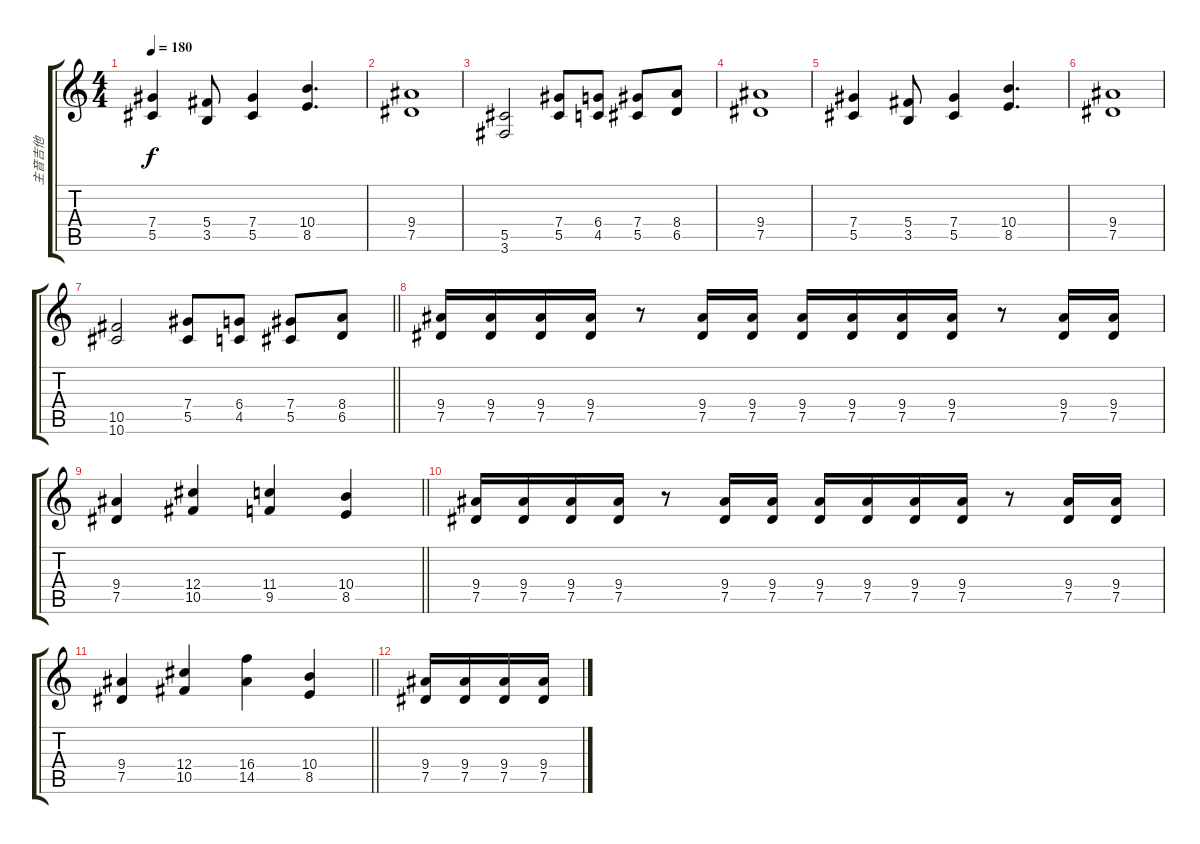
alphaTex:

\track ("主音吉他" "主音吉他") {instrument distortionguitar}
\staff {score tabs}
\tuning (Eb4 Bb3 Gb3 Db3 Ab2 Eb2) {hide}
\ts (4 4)
\tempo 180
\clef g2
\ks c
(7.4 5.5).4{dy f} (5.4 3.5).8 (7.4 5.5).4 (10.4 8.5).4{d} |
(9.4 7.5).1 |
(5.5 3.6).2 (7.4 5.5).8 (6.4 4.5).8 (7.4 5.5).8 (8.4 6.5).8 |
(9.4 7.5).1 |
(7.4 5.5).4 (5.4 3.5).8 (7.4 5.5).4 (10.4 8.5).4{d} |
(9.4 7.5).1 |
\barLineRight lightlight
(10.5 10.6).2 (7.4 5.5).8 (6.4 4.5).8 (7.4 5.5).8 (8.4 6.5).8 |
(9.4 7.5).16 (9.4 7.5).16 (9.4 7.5).16 (9.4 7.5).16 r.8 (9.4 7.5).16 (9.4 7.5).16 (9.4 7.5).16 (9.4 7.5).16 (9.4 7.5).16 (9.4 7.5).16 r.8 (9.4 7.5).16 (9.4 7.5).16 |
\barLineRight lightlight
(9.4 7.5).4 (12.4 10.5).4 (11.4 9.5).4 (10.4 8.5).4 |
(9.4 7.5).16 (9.4 7.5).16 (9.4 7.5).16 (9.4 7.5).16 r.8 (9.4 7.5).16 (9.4 7.5).16 (9.4 7.5).16 (9.4 7.5).16 (9.4 7.5).16 (9.4 7.5).16 r.8 (9.4 7.5).16 (9.4 7.5).16 |
\barLineRight lightlight
(9.4 7.5).4 (12.4 10.5).4 (16.4 14.5).4 (10.4 8.5).4 |
(9.4 7.5).16 (9.4 7.5).16 (9.4 7.5).16 (9.4 7.5).16
